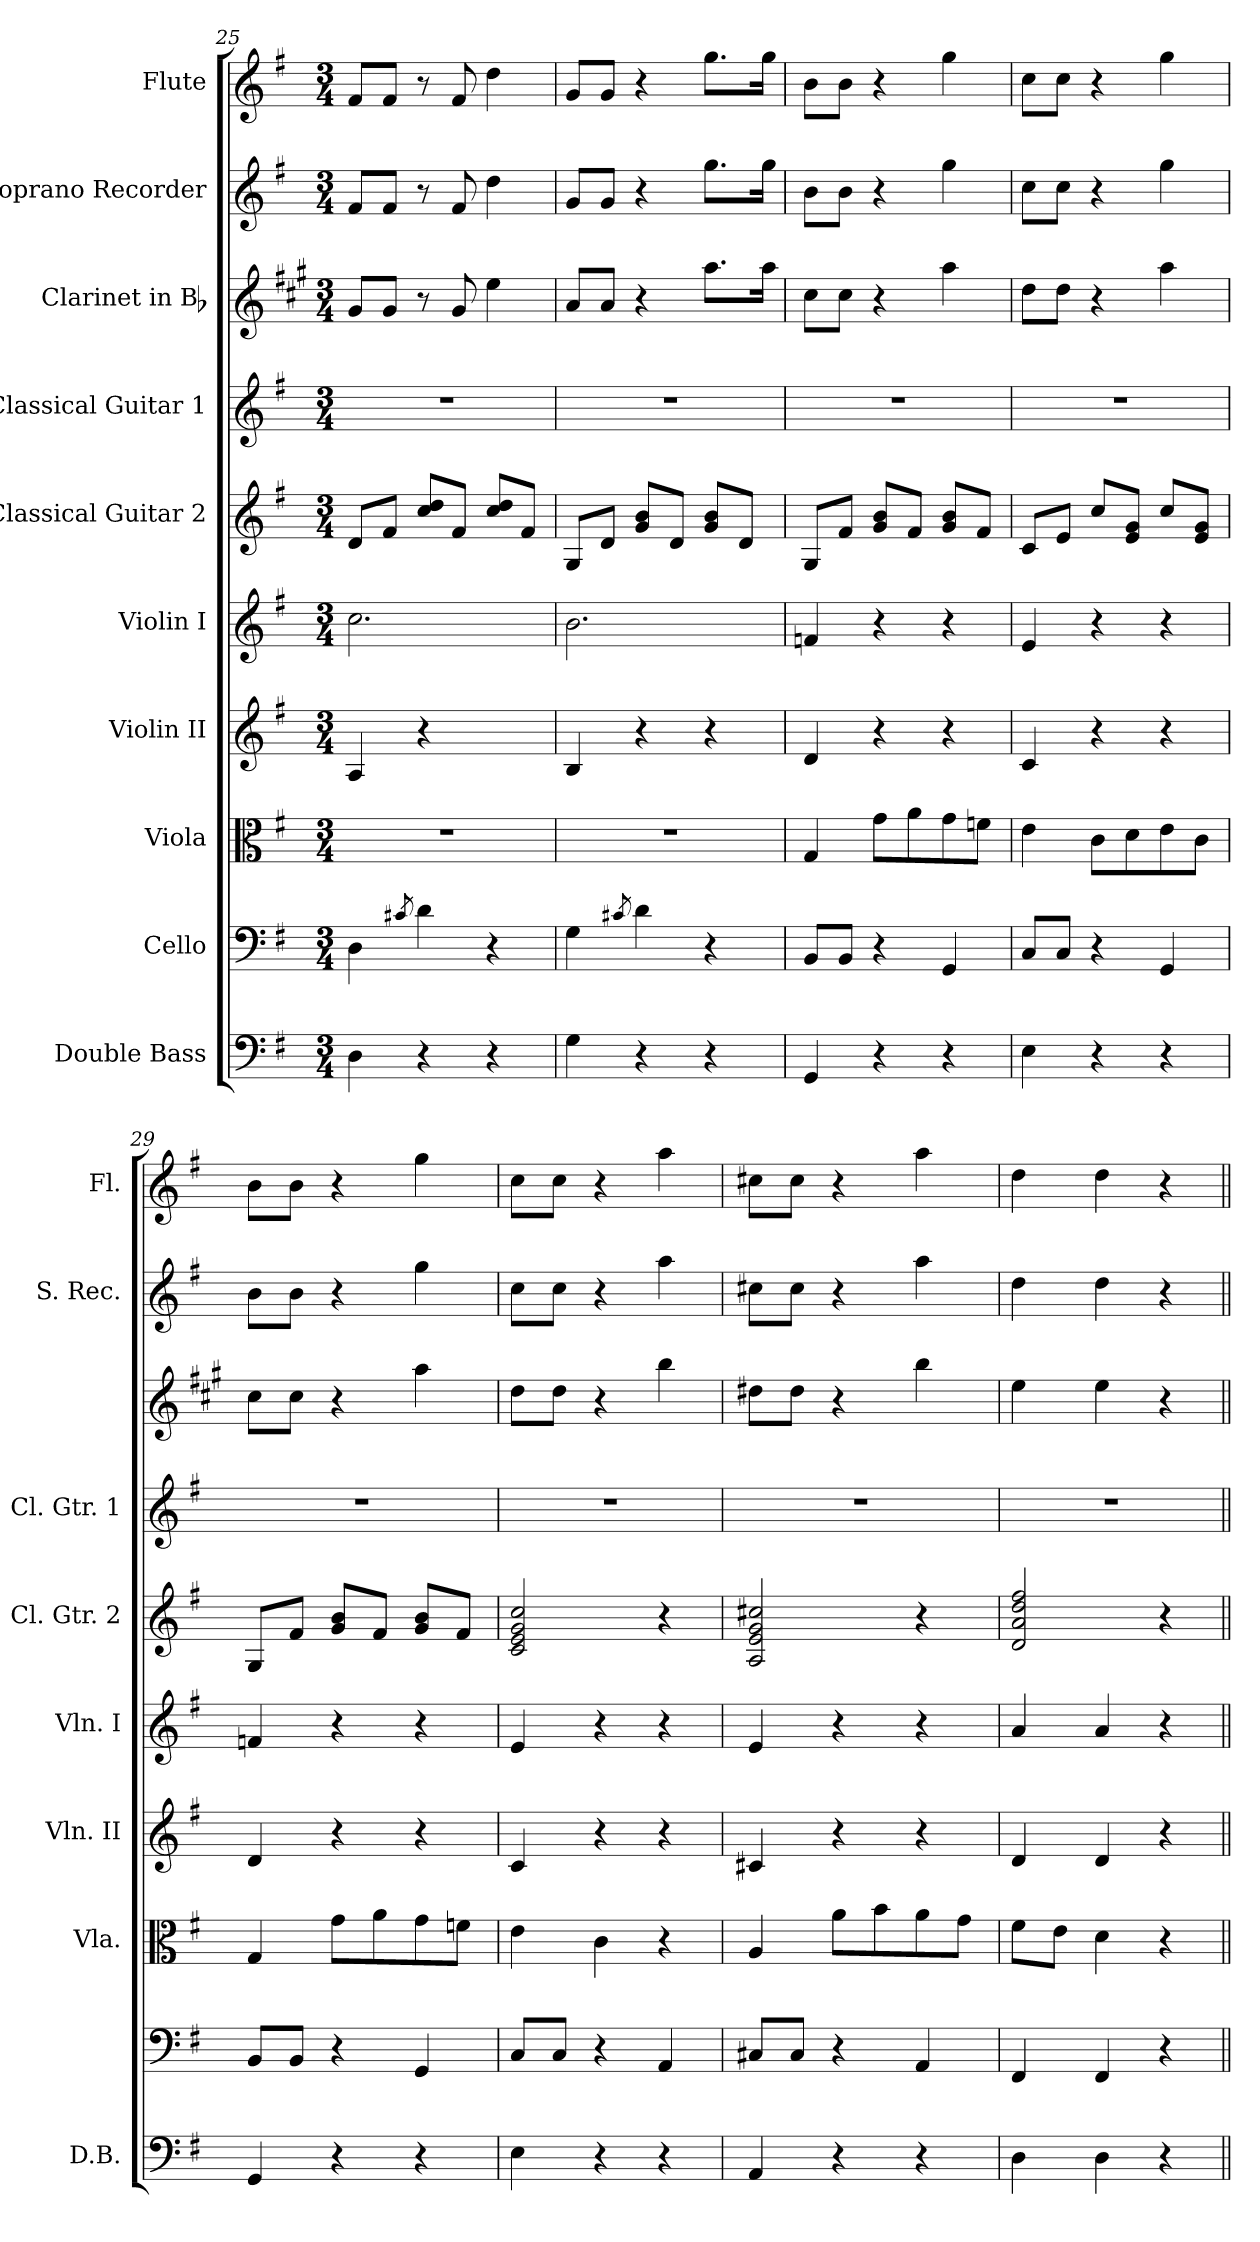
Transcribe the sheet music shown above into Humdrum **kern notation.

**kern	**kern	**kern	**kern	**kern	**kern	**kern	**kern	**kern	**kern
*part10	*part9	*part8	*part7	*part6	*part5	*part4	*part3	*part2	*part1
*staff10	*staff9	*staff8	*staff7	*staff6	*staff5	*staff4	*staff3	*staff2	*staff1
*I"Double Bass	*I"Cello	*I"Viola	*I"Violin II	*I"Violin I	*I"Classical Guitar 2	*I"Classical Guitar 1	*I"Clarinet in Bb	*I"Soprano Recorder	*I"Flute
*I'D.B.	*	*I'Vla.	*I'Vln. II	*I'Vln. I	*I'Cl. Gtr. 2	*I'Cl. Gtr. 1	*	*I'S. Rec.	*I'Fl.
*clefF4	*clefF4	*clefC3	*clefG2	*clefG2	*clefG2	*clefG2	*clefG2	*clefG2	*clefG2
*ITrd7c12	*	*	*	*	*ITrd7c12	*ITrd7c12	*ITrd1c2	*ITrd-7c-12	*
*k[f#]	*k[f#]	*k[f#]	*k[f#]	*k[f#]	*k[f#]	*k[f#]	*k[f#]	*k[f#]	*k[f#]
*G:	*G:	*G:	*G:	*G:	*G:	*G:	*G:	*G:	*G:
*M3/4	*M3/4	*M3/4	*M3/4	*M3/4	*M3/4	*M3/4	*M3/4	*M3/4	*M3/4
=25	=25	=25	=25	=25	=25	=25	=25	=25	=25
4DD\	4D\	2.r	4A/	2.cc\	8D/L	2.r	8f#/L	8ff#/L	8f#/L
.	.	.	.	.	8F#/J	.	8f#/J	8ff#/J	8f#/J
.	8qc#X/	.	.	.	.	.	.	.	.
4r	4d\	.	4r	.	8c/ 8d/L	.	8r	8r	8r
.	.	.	.	.	8F#/J	.	8f#/	8ff#/	8f#/
4r	4r	.	4ryy	.	8c/ 8d/L	.	4dd\	4ddd\	4dd\
.	.	.	.	.	8F#/J	.	.	.	.
!!LO:PB:g=z
=26	=26	=26	=26	=26	=26	=26	=26	=26	=26
4GG\	4G\	2.r	4B/	2.b\	8GG/L	2.r	8g/L	8gg/L	8g/L
.	.	.	.	.	8D/J	.	8g/J	8gg/J	8g/J
.	8qc#X/	.	.	.	.	.	.	.	.
4r	4d\	.	4r	.	8G/ 8B/L	.	4r	4r	4r
.	.	.	.	.	8D/J	.	.	.	.
4r	4r	.	4r	.	8G/ 8B/L	.	8.gg\L	8.ggg\L	8.gg\L
.	.	.	.	.	8D/J	.	.	.	.
.	.	.	.	.	.	.	16gg\Jk	16ggg\Jk	16gg\Jk
=27	=27	=27	=27	=27	=27	=27	=27	=27	=27
4GGG/	8BB/L	4G/	4d/	4fn/	8GG/L	2.r	8b\L	8bb\L	8b\L
.	8BB/J	.	.	.	8F#/J	.	8b\J	8bb\J	8b\J
4r	4r	8g\L	4r	4r	8G/ 8B/L	.	4r	4r	4r
.	.	8a\	.	.	8F#/J	.	.	.	.
4r	4GG/	8g\	4r	4r	8G/ 8B/L	.	4gg\	4ggg\	4gg\
.	.	8fn\J	.	.	8F#/J	.	.	.	.
=28	=28	=28	=28	=28	=28	=28	=28	=28	=28
4EE\	8C/L	4e\	4c/	4e/	8C/L	2.r	8cc\L	8ccc\L	8cc\L
.	8C/J	.	.	.	8E/J	.	8cc\J	8ccc\J	8cc\J
4r	4r	8c\L	4r	4r	8c/L	.	4r	4r	4r
.	.	8d\	.	.	8E/ 8G/J	.	.	.	.
4r	4GG/	8e\	4r	4r	8c/L	.	4gg\	4ggg\	4gg\
.	.	8c\J	.	.	8E/ 8G/J	.	.	.	.
=29	=29	=29	=29	=29	=29	=29	=29	=29	=29
4GGG/	8BB/L	4G/	4d/	4fn/	8GG/L	2.r	8b\L	8bb\L	8b\L
.	8BB/J	.	.	.	8F#/J	.	8b\J	8bb\J	8b\J
4r	4r	8g\L	4r	4r	8G/ 8B/L	.	4r	4r	4r
.	.	8a\	.	.	8F#/J	.	.	.	.
4r	4GG/	8g\	4r	4r	8G/ 8B/L	.	4gg\	4ggg\	4gg\
.	.	8fn\J	.	.	8F#/J	.	.	.	.
=30	=30	=30	=30	=30	=30	=30	=30	=30	=30
4EE\	8C/L	4e\	4c/	4e/	2C/ 2E/ 2G/ 2c/	2.r	8cc\L	8ccc\L	8cc\L
.	8C/J	.	.	.	.	.	8cc\J	8ccc\J	8cc\J
4r	4r	4c\	4r	4r	.	.	4r	4r	4r
4r	4AA/	4r	4r	4r	4r	.	4aa\	4aaa\	4aa\
!!LO:PB:g=z
=31	=31	=31	=31	=31	=31	=31	=31	=31	=31
4AAA/	8C#X/L	4A/	4c#X/	4e/	2AA/ 2E/ 2G/ 2c#X/	2.r	8cc#X\L	8ccc#X\L	8cc#X\L
.	8C#/J	.	.	.	.	.	8cc#\J	8ccc#\J	8cc#\J
4r	4r	8a\L	4r	4r	.	.	4r	4r	4r
.	.	8b\	.	.	.	.	.	.	.
4r	4AA/	8a\	4r	4r	4r	.	4aa\	4aaa\	4aa\
.	.	8g\J	.	.	.	.	.	.	.
=32	=32	=32	=32	=32	=32	=32	=32	=32	=32
4DD\	4FF#/	8f#\L	4d/	4a/	2D/ 2A/ 2d/ 2f#/	2.r	4dd\	4ddd\	4dd\
.	.	8e\J	.	.	.	.	.	.	.
4DD\	4FF#/	4d\	4d/	4a/	.	.	4dd\	4ddd\	4dd\
4r	4r	4r	4r	4r	4r	.	4r	4r	4r
=||	=||	=||	=||	=||	=||	=||	=||	=||	=||
*-	*-	*-	*-	*-	*-	*-	*-	*-	*-
